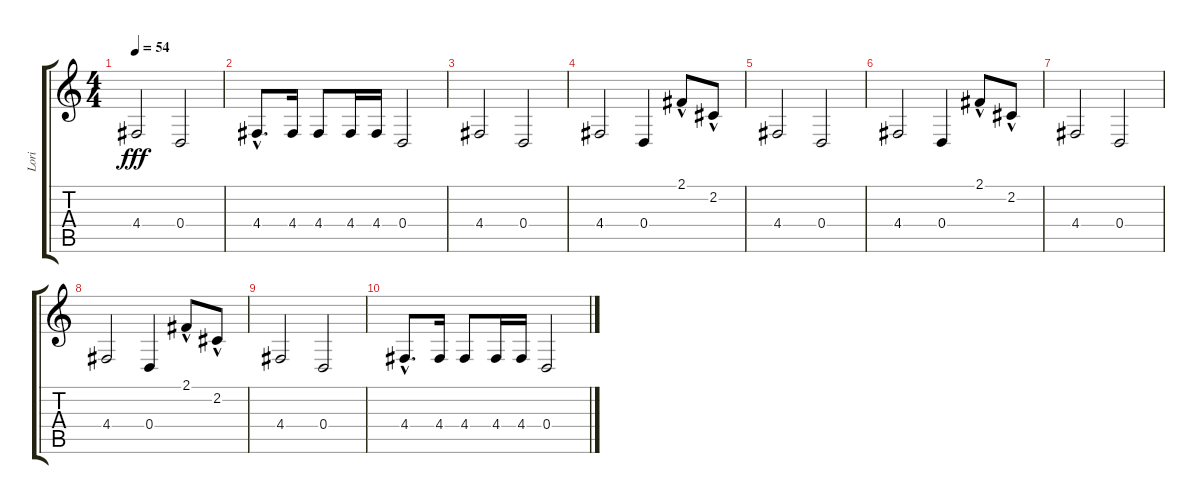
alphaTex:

\track ("Lori" "Lori") {instrument cello}
\staff {score tabs}
\tuning (E4 B3 G3 D3 A2 E2) {hide}
\ts (4 4)
\tempo 54
\clef g2
\ks c
4.4.2{dy fff} 0.4.2 |
4.4{hac}.8{d} 4.4.16 4.4.8 4.4.16 4.4.16 0.4.2 |
4.4.2 0.4.2 |
4.4.2 0.4.4 2.1{hac}.8 2.2{hac}.8 |
4.4.2 0.4.2 |
4.4.2 0.4.4 2.1{hac}.8 2.2{hac}.8 |
4.4.2 0.4.2 |
4.4.2 0.4.4 2.1{hac}.8 2.2{hac}.8 |
4.4.2 0.4.2 |
4.4{hac}.8{d} 4.4.16 4.4.8 4.4.16 4.4.16 0.4.2
